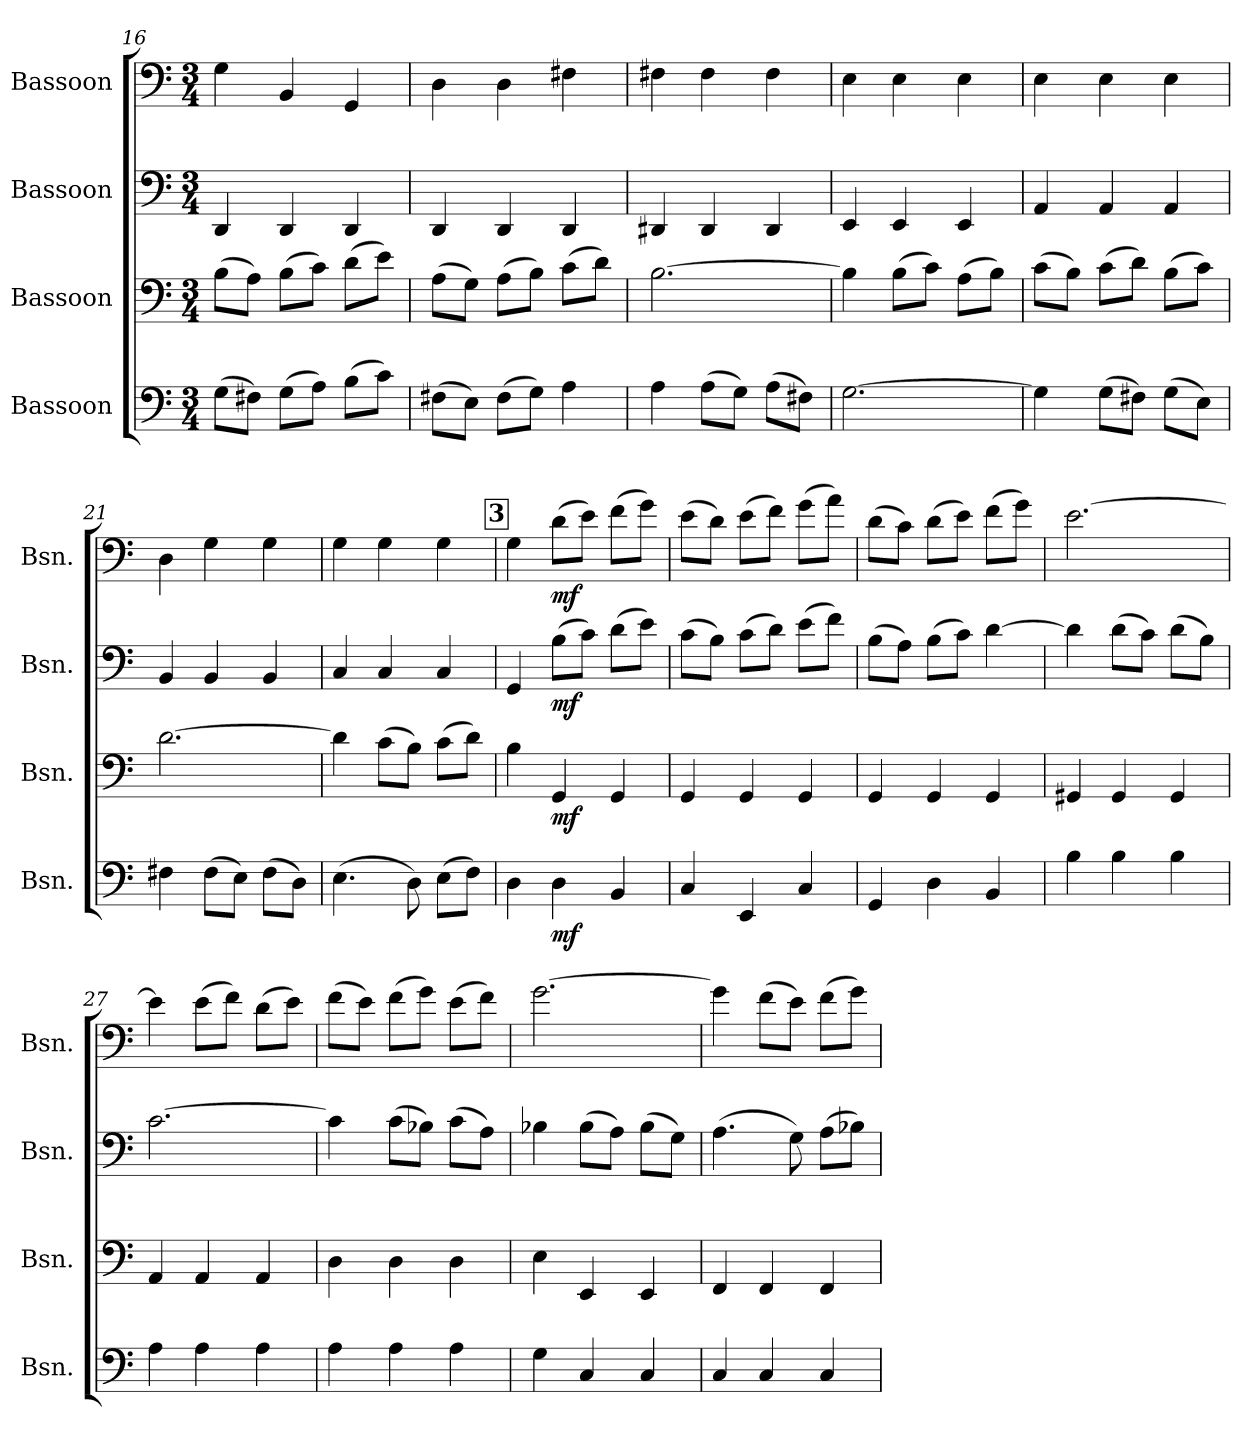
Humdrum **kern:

**kern	**dynam	**kern	**dynam	**kern	**dynam	**kern	**dynam
*part4	*part4	*part3	*part3	*part2	*part2	*part1	*part1
*staff4	*staff4	*staff3	*staff3	*staff2	*staff2	*staff1	*staff1
*I"Bassoon	*	*I"Bassoon	*	*I"Bassoon	*	*I"Bassoon	*
*I'Bsn.	*	*I'Bsn.	*	*I'Bsn.	*	*I'Bsn.	*
!!LO:PB:g=z
*clefF4	*	*clefF4	*	*clefF4	*	*clefF4	*
*k[]	*	*k[]	*	*k[]	*	*k[]	*
*M3/4	*	*M3/4	*	*M3/4	*	*M3/4	*
=16	=16	=16	=16	=16	=16	=16	=16
(8G\L	.	(8B\L	.	4DD/	.	4G\	.
8F#X\J)	.	8A\J)	.	.	.	.	.
(8G\L	.	(8B\L	.	4DD/	.	4BB/	.
8A\J)	.	8c\J)	.	.	.	.	.
(8B\L	.	(8d\L	.	4DD/	.	4GG/	.
8c\J)	.	8e\J)	.	.	.	.	.
=17	=17	=17	=17	=17	=17	=17	=17
(8F#X\L	.	(8A\L	.	4DD/	.	4D\	.
8E\J)	.	8G\J)	.	.	.	.	.
(8F#\L	.	(8A\L	.	4DD/	.	4D\	.
8G\J)	.	8B\J)	.	.	.	.	.
4A\	.	(8c\L	.	4DD/	.	4F#X\	.
.	.	8d\J)	.	.	.	.	.
=18	=18	=18	=18	=18	=18	=18	=18
4A\	.	[2.B\	.	4DD#X/	.	4F#X\	.
(8A\L	.	.	.	4DD#/	.	4F#\	.
8G\J)	.	.	.	.	.	.	.
(8A\L	.	.	.	4DD#/	.	4F#\	.
8F#X\J)	.	.	.	.	.	.	.
=19	=19	=19	=19	=19	=19	=19	=19
[2.G\	.	4B\]	.	4EE/	.	4E\	.
.	.	(8B\L	.	4EE/	.	4E\	.
.	.	8c\J)	.	.	.	.	.
.	.	(8A\L	.	4EE/	.	4E\	.
.	.	8B\J)	.	.	.	.	.
=20	=20	=20	=20	=20	=20	=20	=20
4G\]	.	(8c\L	.	4AA/	.	4E\	.
.	.	8B\J)	.	.	.	.	.
(8G\L	.	(8c\L	.	4AA/	.	4E\	.
8F#X\J)	.	8d\J)	.	.	.	.	.
(8G\L	.	(8B\L	.	4AA/	.	4E\	.
8E\J)	.	8c\J)	.	.	.	.	.
=21	=21	=21	=21	=21	=21	=21	=21
4F#X\	.	[2.d\	.	4BB/	.	4D\	.
(8F#\L	.	.	.	4BB/	.	4G\	.
8E\J)	.	.	.	.	.	.	.
(8F#\L	.	.	.	4BB/	.	4G\	.
8D\J)	.	.	.	.	.	.	.
!!LO:LB:g=z
=22	=22	=22	=22	=22	=22	=22	=22
(4.E\	.	4d\]	.	4C/	.	4G\	.
.	.	(8c\L	.	4C/	.	4G\	.
8D\)	.	8B\J)	.	.	.	.	.
(8E\L	.	(8c\L	.	4C/	.	4G\	.
8F\J)	.	8d\J)	.	.	.	.	.
!!LO:REH:place=s1:a:B:fs=14:t=3
=23	=23	=23	=23	=23	=23	=23	=23
4D\	.	4B\	.	4GG/	.	4G\	.
!	!LO:DY:b	!	!LO:DY:b	!	!LO:DY:b	!	!LO:DY:b
4D\	mf	4GG/	mf	(8B\L	mf	(8d\L	mf
.	.	.	.	8c\J)	.	8e\J)	.
4BB/	.	4GG/	.	(8d\L	.	(8f\L	.
.	.	.	.	8e\J)	.	8g\J)	.
=24	=24	=24	=24	=24	=24	=24	=24
4C/	.	4GG/	.	(8c\L	.	(8e\L	.
.	.	.	.	8B\J)	.	8d\J)	.
4EE/	.	4GG/	.	(8c\L	.	(8e\L	.
.	.	.	.	8d\J)	.	8f\J)	.
4C/	.	4GG/	.	(8e\L	.	(8g\L	.
.	.	.	.	8f\J)	.	8a\J)	.
=25	=25	=25	=25	=25	=25	=25	=25
4GG/	.	4GG/	.	(8B\L	.	(8d\L	.
.	.	.	.	8A\J)	.	8c\J)	.
4D\	.	4GG/	.	(8B\L	.	(8d\L	.
.	.	.	.	8c\J)	.	8e\J)	.
4BB/	.	4GG/	.	[4d\	.	(8f\L	.
.	.	.	.	.	.	8g\J)	.
=26	=26	=26	=26	=26	=26	=26	=26
4B\	.	4GG#X/	.	4d\]	.	[2.e\	.
4B\	.	4GG#/	.	(8d\L	.	.	.
.	.	.	.	8c\J)	.	.	.
4B\	.	4GG#/	.	(8d\L	.	.	.
.	.	.	.	8B\J)	.	.	.
!!LO:LB:g=z
=27	=27	=27	=27	=27	=27	=27	=27
4A\	.	4AA/	.	[2.c\	.	4e\]	.
4A\	.	4AA/	.	.	.	(8e\L	.
.	.	.	.	.	.	8f\J)	.
4A\	.	4AA/	.	.	.	(8d\L	.
.	.	.	.	.	.	8e\J)	.
=28	=28	=28	=28	=28	=28	=28	=28
4A\	.	4D\	.	4c\]	.	(8f\L	.
.	.	.	.	.	.	8e\J)	.
4A\	.	4D\	.	(8c\L	.	(8f\L	.
.	.	.	.	8B-X\J)	.	8g\J)	.
4A\	.	4D\	.	(8c\L	.	(8e\L	.
.	.	.	.	8A\J)	.	8f\J)	.
=29	=29	=29	=29	=29	=29	=29	=29
4G\	.	4E\	.	4B-X\	.	[2.g\	.
4C/	.	4EE/	.	(8B-\L	.	.	.
.	.	.	.	8A\J)	.	.	.
4C/	.	4EE/	.	(8B-\L	.	.	.
.	.	.	.	8G\J)	.	.	.
=30	=30	=30	=30	=30	=30	=30	=30
4C/	.	4FF/	.	(4.A\	.	4g\]	.
4C/	.	4FF/	.	.	.	(8f\L	.
.	.	.	.	8G\)	.	8e\J)	.
4C/	.	4FF/	.	(8A\L	.	(8f\L	.
.	.	.	.	8B-X\J)	.	8g\J)	.
=	=	=	=	=	=	=	=
*-	*-	*-	*-	*-	*-	*-	*-
